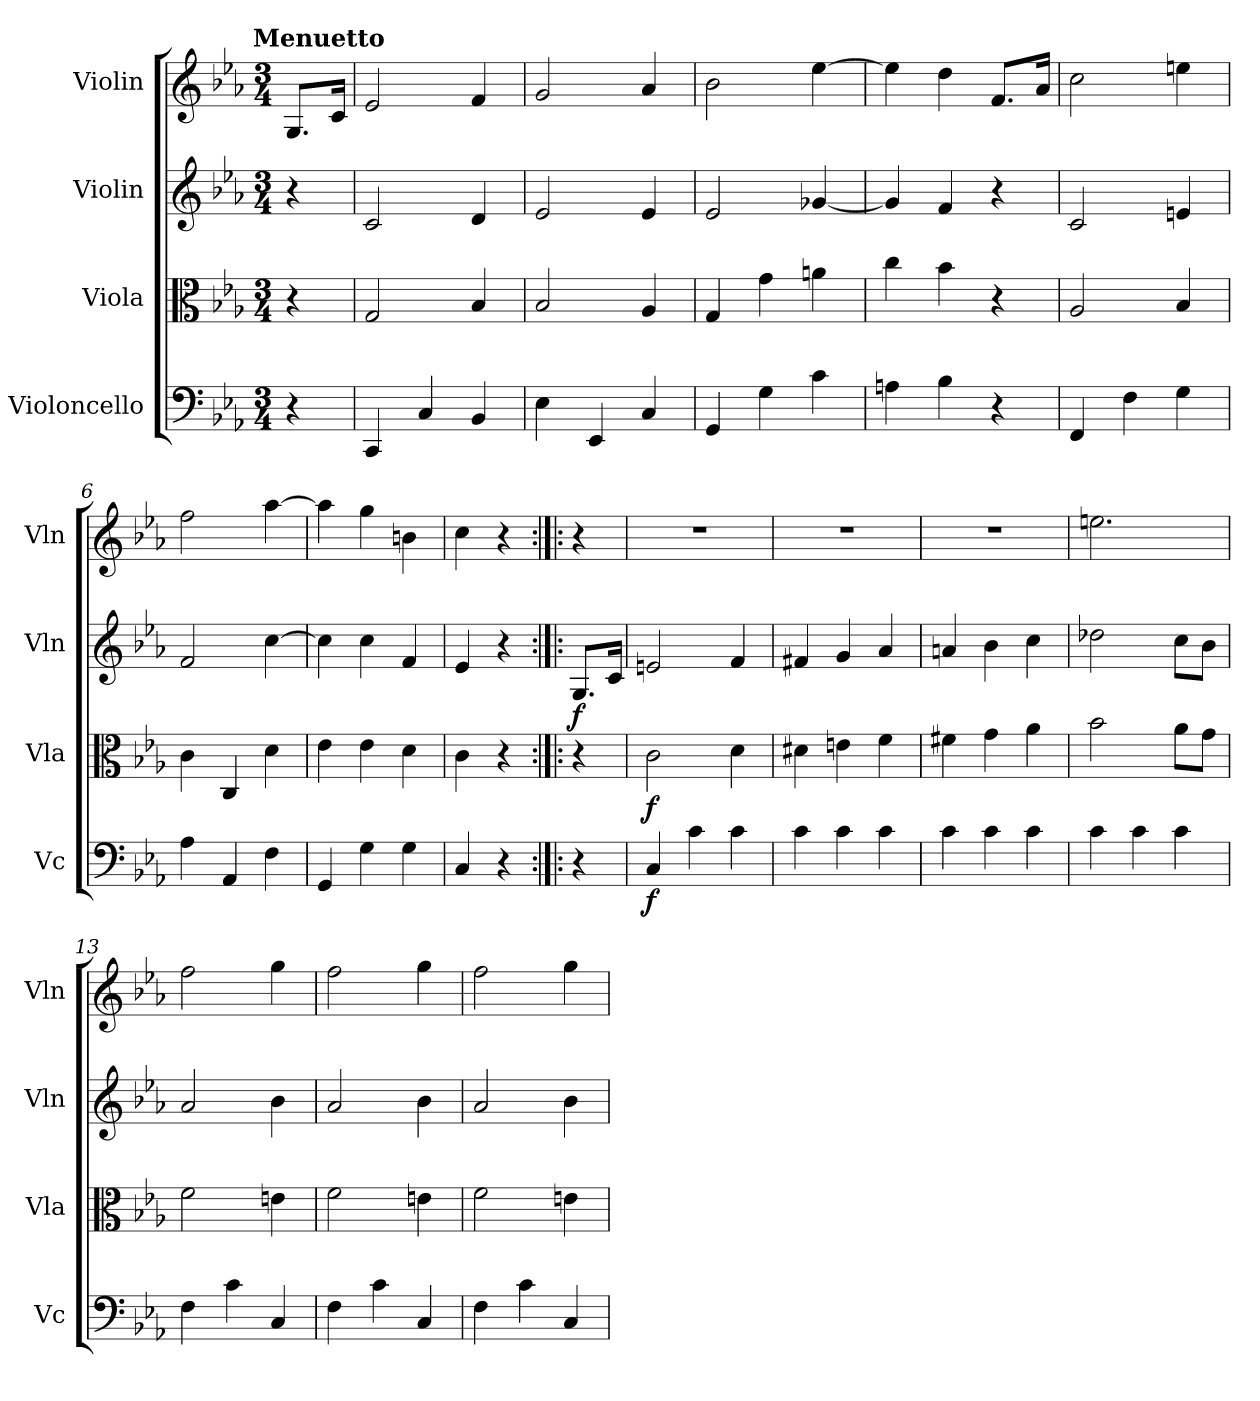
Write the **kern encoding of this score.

**kern	**dynam	**kern	**dynam	**kern	**dynam	**kern
*part4	*part4	*part3	*part3	*part2	*part2	*part1
*staff4	*staff4	*staff3	*staff3	*staff2	*staff2	*staff1
*I"Violoncello	*	*I"Viola	*	*I"Violin	*	*I"Violin
*I'Vc	*	*I'Vla	*	*I'Vln	*	*I'Vln
*clefF4	*	*clefC3	*	*clefG2	*	*clefG2
*k[b-e-a-]	*	*k[b-e-a-]	*	*k[b-e-a-]	*	*k[b-e-a-]
*c:	*	*c:	*	*c:	*	*c:
!!LO:TX:omd:t=Menuetto
*M3/4	*	*M3/4	*	*M3/4	*	*M3/4
*MM120	*	*MM120	*	*MM120	*	*MM120
=	=	=	=	=	=	=
4r	.	4r	.	4r	.	8.G/L
.	.	.	.	.	.	16c/Jk
=1	=1	=1	=1	=1	=1	=1
4CC/	.	2G/	.	2c/	.	2e-/
4C/	.	.	.	.	.	.
4BB-/	.	4B-/	.	4d/	.	4f/
=2	=2	=2	=2	=2	=2	=2
4E-\	.	2B-/	.	2e-/	.	2g/
4EE-/	.	.	.	.	.	.
4C/	.	4A-/	.	4e-/	.	4a-/
=3	=3	=3	=3	=3	=3	=3
4GG/	.	4G/	.	2e-/	.	2b-\
4G\	.	4g\	.	.	.	.
4c\	.	4an\	.	[4g-X/	.	[4ee-\
=4	=4	=4	=4	=4	=4	=4
4An\	.	4cc\	.	4g-/]	.	4ee-\]
4B-\	.	4b-\	.	4f/	.	4dd\
4r	.	4r	.	4r	.	8.f/L
.	.	.	.	.	.	16a-/Jk
=5	=5	=5	=5	=5	=5	=5
4FF/	.	2A-/	.	2c/	.	2cc\
4F\	.	.	.	.	.	.
4G\	.	4B-/	.	4en/	.	4een\
=6	=6	=6	=6	=6	=6	=6
4A-\	.	4c\	.	2f/	.	2ff\
4AA-/	.	4C/	.	.	.	.
4F\	.	4d\	.	[4cc\	.	[4aa-\
=7	=7	=7	=7	=7	=7	=7
4GG/	.	4e-\	.	4cc\]	.	4aa-\]
4G\	.	4e-\	.	4cc\	.	4gg\
4G\	.	4d\	.	4f/	.	4bn\
=8	=8	=8	=8	=8	=8	=8
4C/	.	4c\	.	4e-/	.	4cc\
4r	.	4r	.	4r	.	4r
=:|!|:	=:|!|:	=:|!|:	=:|!|:	=:|!|:	=:|!|:	=:|!|:
4r	.	4r	.	8.G/L	f	4r
.	.	.	.	16c/Jk	.	.
=9	=9	=9	=9	=9	=9	=9
4C/	f	2c\	f	2en/	.	2.r
4c\	.	.	.	.	.	.
4c\	.	4d\	.	4f/	.	.
=10	=10	=10	=10	=10	=10	=10
4c\	.	4d#X\	.	4f#X/	.	2.r
4c\	.	4en\	.	4g/	.	.
4c\	.	4f\	.	4a-/	.	.
=11	=11	=11	=11	=11	=11	=11
4c\	.	4f#X\	.	4an/	.	2.r
4c\	.	4g\	.	4b-\	.	.
4c\	.	4a-\	.	4cc\	.	.
=12	=12	=12	=12	=12	=12	=12
4c\	.	2b-\	.	2dd-X\	.	2.een\
4c\	.	.	.	.	.	.
4c\	.	8a-\L	.	8cc\L	.	.
.	.	8g\J	.	8b-\J	.	.
=13	=13	=13	=13	=13	=13	=13
4F\	.	2f\	.	2a-/	.	2ff\
4c\	.	.	.	.	.	.
4C/	.	4en\	.	4b-\	.	4gg\
=14	=14	=14	=14	=14	=14	=14
4F\	.	2f\	.	2a-/	.	2ff\
4c\	.	.	.	.	.	.
4C/	.	4en\	.	4b-\	.	4gg\
=15	=15	=15	=15	=15	=15	=15
4F\	.	2f\	.	2a-/	.	2ff\
4c\	.	.	.	.	.	.
4C/	.	4en\	.	4b-\	.	4gg\
=	=	=	=	=	=	=
*-	*-	*-	*-	*-	*-	*-
